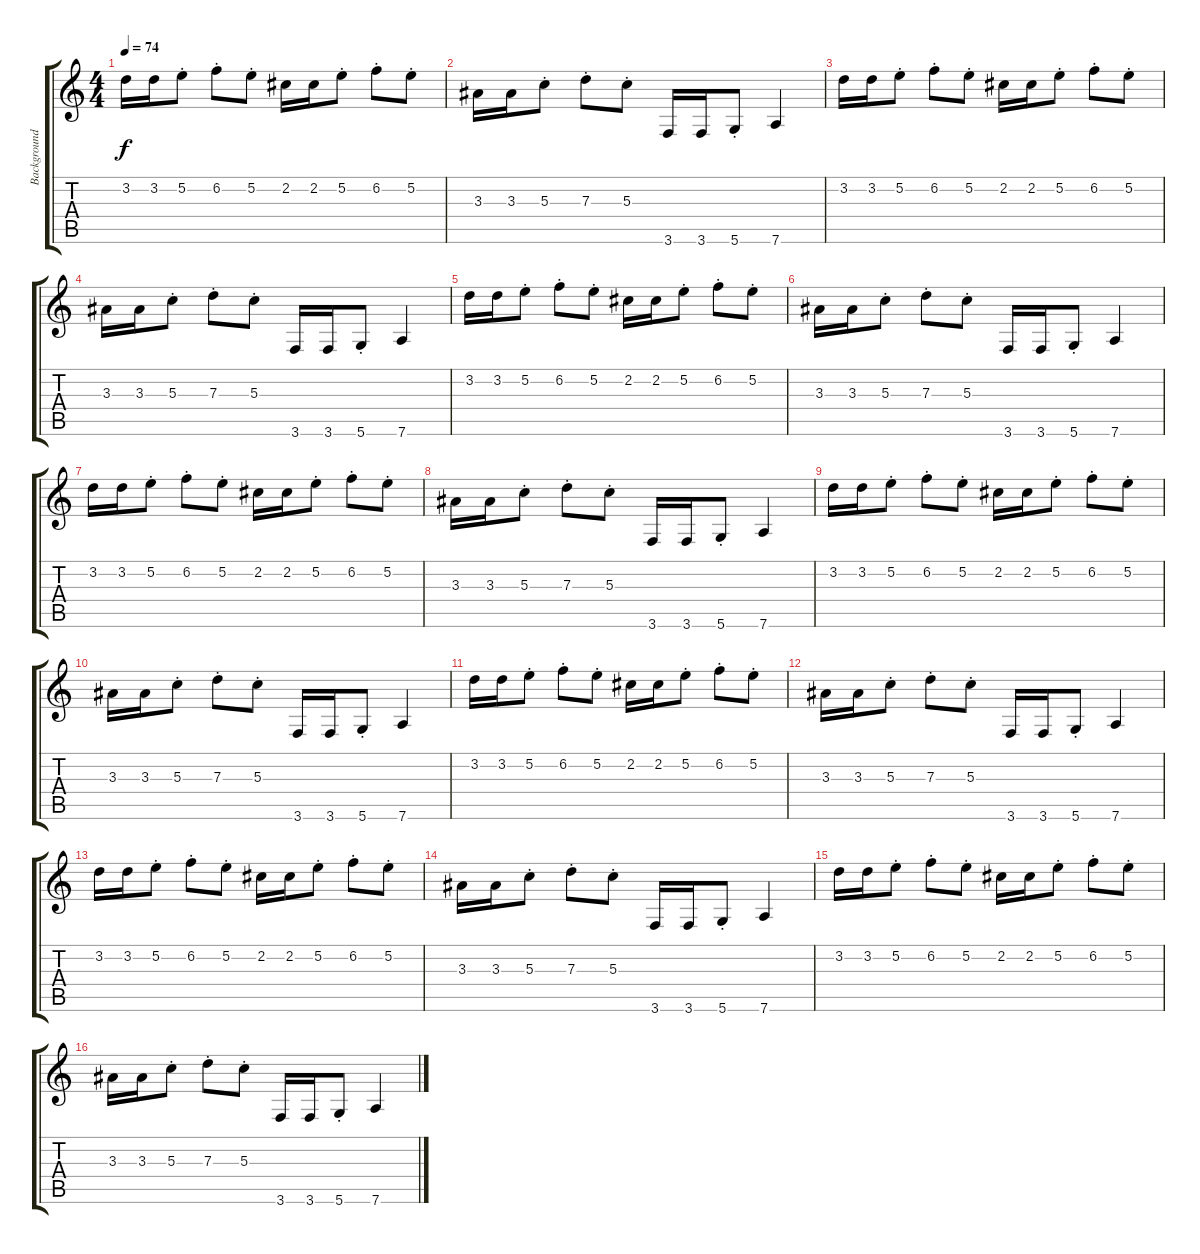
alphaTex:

\track ("Background melody" "Background") {instrument distortionguitar}
\staff {score tabs}
\tuning (E4 B3 G3 D3 A2 D2) {hide}
\ts (4 4)
\tempo 74
\clef g2
\ks c
3.2.16{dy f} 3.2.16 5.2{st}.8 6.2{st}.8 5.2{st}.8 2.2.16 2.2.16 5.2{st}.8 6.2{st}.8 5.2{st}.8 |
3.3.16 3.3.16 5.3{st}.8 7.3{st}.8 5.3{st}.8 3.6.16 3.6.16 5.6{st}.8 7.6.4 |
3.2.16 3.2.16 5.2{st}.8 6.2{st}.8 5.2{st}.8 2.2.16 2.2.16 5.2{st}.8 6.2{st}.8 5.2{st}.8 |
3.3.16 3.3.16 5.3{st}.8 7.3{st}.8 5.3{st}.8 3.6.16 3.6.16 5.6{st}.8 7.6.4 |
3.2.16 3.2.16 5.2{st}.8 6.2{st}.8 5.2{st}.8 2.2.16 2.2.16 5.2{st}.8 6.2{st}.8 5.2{st}.8 |
3.3.16 3.3.16 5.3{st}.8 7.3{st}.8 5.3{st}.8 3.6.16 3.6.16 5.6{st}.8 7.6.4 |
3.2.16 3.2.16 5.2{st}.8 6.2{st}.8 5.2{st}.8 2.2.16 2.2.16 5.2{st}.8 6.2{st}.8 5.2{st}.8 |
3.3.16 3.3.16 5.3{st}.8 7.3{st}.8 5.3{st}.8 3.6.16 3.6.16 5.6{st}.8 7.6.4 |
3.2.16{volume 16} 3.2.16 5.2{st}.8 6.2{st}.8 5.2{st}.8 2.2.16 2.2.16 5.2{st}.8 6.2{st}.8 5.2{st}.8 |
3.3.16 3.3.16 5.3{st}.8 7.3{st}.8 5.3{st}.8 3.6.16 3.6.16 5.6{st}.8 7.6.4 |
3.2.16 3.2.16 5.2{st}.8 6.2{st}.8 5.2{st}.8 2.2.16 2.2.16 5.2{st}.8 6.2{st}.8 5.2{st}.8 |
3.3.16 3.3.16 5.3{st}.8 7.3{st}.8 5.3{st}.8 3.6.16 3.6.16 5.6{st}.8 7.6.4 |
3.2.16 3.2.16 5.2{st}.8 6.2{st}.8 5.2{st}.8 2.2.16 2.2.16 5.2{st}.8 6.2{st}.8 5.2{st}.8 |
3.3.16 3.3.16 5.3{st}.8 7.3{st}.8 5.3{st}.8 3.6.16 3.6.16 5.6{st}.8 7.6.4 |
3.2.16 3.2.16 5.2{st}.8 6.2{st}.8 5.2{st}.8 2.2.16 2.2.16 5.2{st}.8 6.2{st}.8 5.2{st}.8 |
3.3.16 3.3.16 5.3{st}.8 7.3{st}.8 5.3{st}.8 3.6.16 3.6.16 5.6{st}.8 7.6.4
